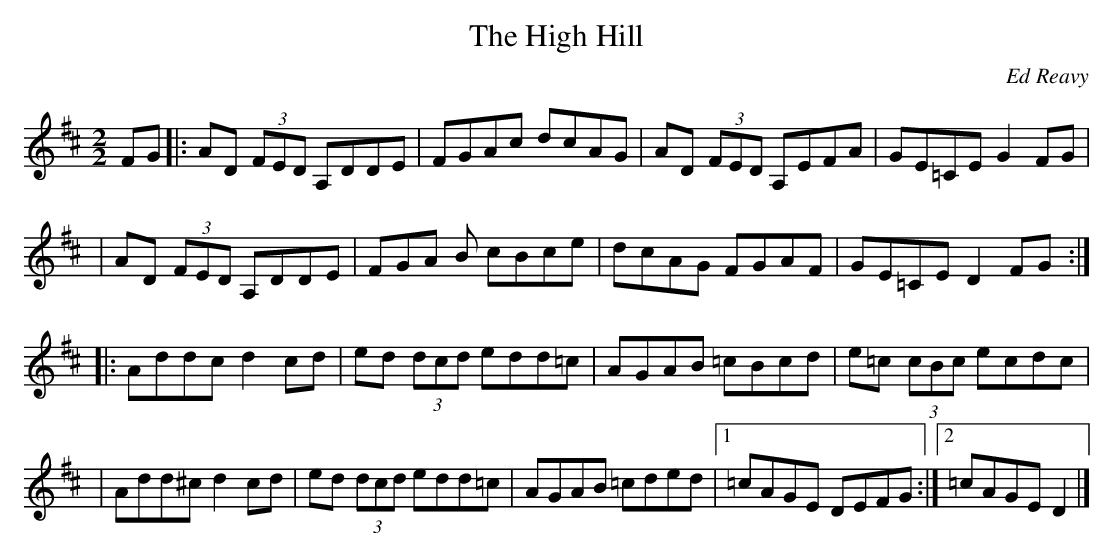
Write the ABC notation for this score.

X:1
T:The High Hill
M:2/2
L:1/8
C:Ed Reavy
K:D
FG \
|: AD (3FED A,DDE | FGAc dcAG | AD (3FED A,EFA | GE=CE G2FG |
|  AD (3FED A,DDE | FGA B cBce | dcAG FGAF | GE=CE D2 FG :|
|: Addc d2 cd | ed (3dcd edd=c | AGAB =cBcd | e=c (3cBc ecdc |
| Add^c d2 cd | ed (3dcd edd=c | AGAB  =cded |1 =cAGE DEFG :|2 =cAGE D2 |]
